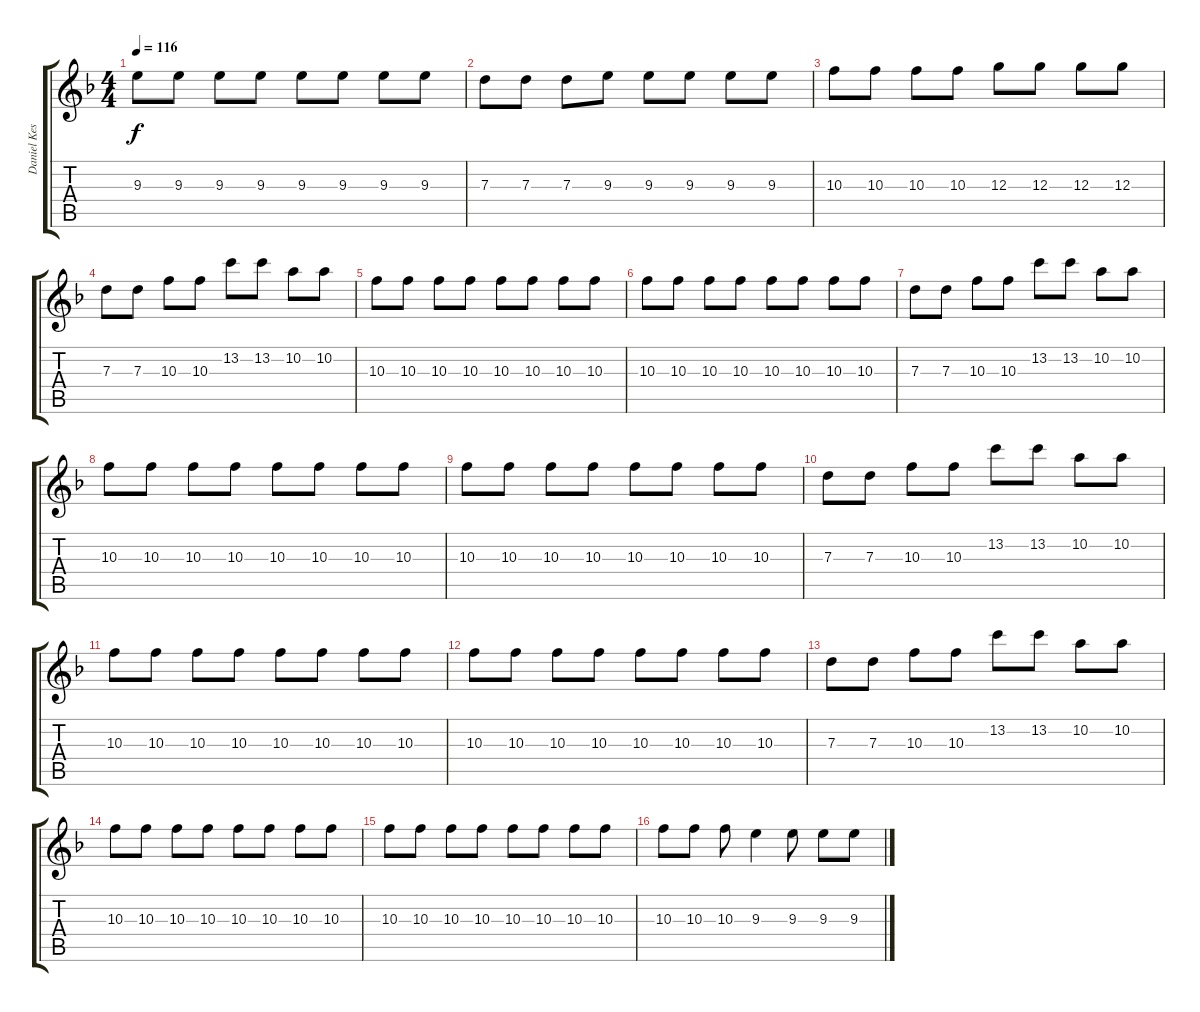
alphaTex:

\track ("Daniel Kessler" "Daniel Kes") {instrument electricguitarclean}
\staff {score tabs}
\tuning (E4 B3 G3 D3 A2 E2) {hide}
\ts (4 4)
\tempo 116
\clef g2
\ks f
9.3.8{dy f} 9.3.8 9.3.8 9.3.8 9.3.8 9.3.8 9.3.8 9.3.8 |
7.3.8 7.3.8 7.3.8 9.3.8 9.3.8 9.3.8 9.3.8 9.3.8 |
10.3.8 10.3.8 10.3.8 10.3.8 12.3.8 12.3.8 12.3.8 12.3.8 |
7.3.8 7.3.8 10.3.8 10.3.8 13.2.8 13.2.8 10.2.8 10.2.8 |
10.3.8 10.3.8 10.3.8 10.3.8 10.3.8 10.3.8 10.3.8 10.3.8 |
10.3.8 10.3.8 10.3.8 10.3.8 10.3.8 10.3.8 10.3.8 10.3.8 |
7.3.8 7.3.8 10.3.8 10.3.8 13.2.8 13.2.8 10.2.8 10.2.8 |
10.3.8 10.3.8 10.3.8 10.3.8 10.3.8 10.3.8 10.3.8 10.3.8 |
10.3.8 10.3.8 10.3.8 10.3.8 10.3.8 10.3.8 10.3.8 10.3.8 |
7.3.8 7.3.8 10.3.8 10.3.8 13.2.8 13.2.8 10.2.8 10.2.8 |
10.3.8 10.3.8 10.3.8 10.3.8 10.3.8 10.3.8 10.3.8 10.3.8 |
10.3.8 10.3.8 10.3.8 10.3.8 10.3.8 10.3.8 10.3.8 10.3.8 |
7.3.8 7.3.8 10.3.8 10.3.8 13.2.8 13.2.8 10.2.8 10.2.8 |
10.3.8 10.3.8 10.3.8 10.3.8 10.3.8 10.3.8 10.3.8 10.3.8 |
10.3.8 10.3.8 10.3.8 10.3.8 10.3.8 10.3.8 10.3.8 10.3.8 |
10.3.8 10.3.8 10.3.8 9.3.4 9.3.8 9.3.8 9.3.8
